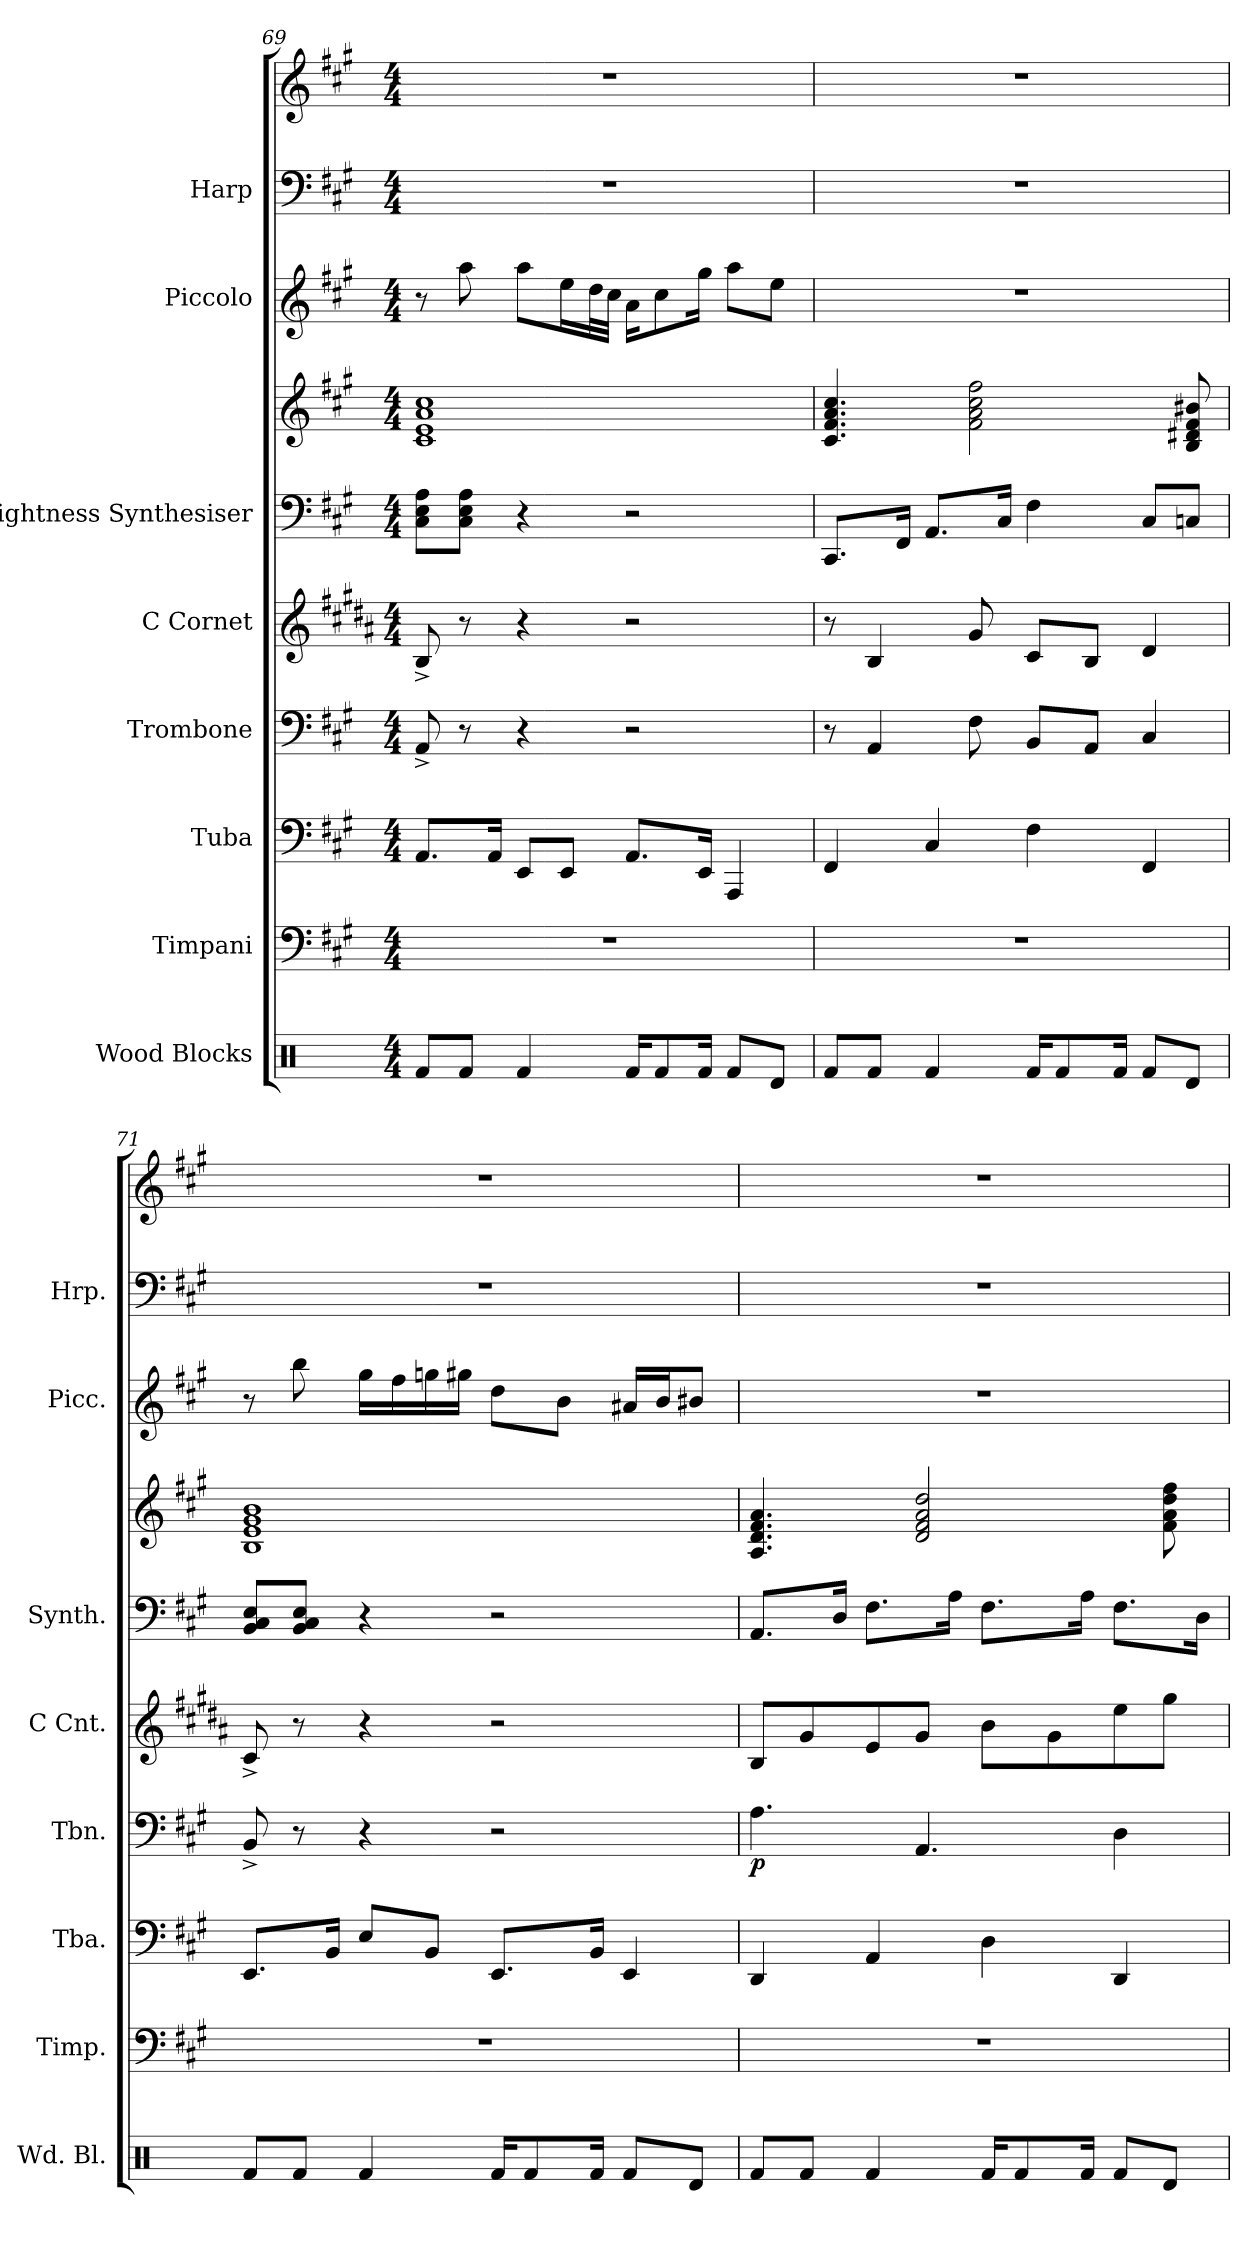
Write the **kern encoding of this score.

**kern	**kern	**kern	**kern	**dynam	**kern	**kern	**kern	**kern	**kern	**kern
*part8	*part7	*part6	*part5	*part5	*part4	*part3	*part3	*part2	*part1	*part1
*staff10	*staff9	*staff8	*staff7	*staff7	*staff6	*staff5	*staff4	*staff3	*staff2	*staff1
*I"Wood Blocks	*I"Timpani	*I"Tuba	*I"Trombone	*	*I"C Cornet	*I"Brightness Synthesiser	*	*I"Piccolo	*I"Harp	*
*I'Wd. Bl.	*I'Timp.	*I'Tba.	*I'Tbn.	*	*I'C Cnt.	*I'Synth.	*	*I'Picc.	*I'Hrp.	*
*clefX	*clefF4	*clefF4	*clefF4	*	*clefG2	*clefF4	*clefG2	*clefG2	*clefF4	*clefG2
*	*	*	*	*	*ITrd1c2	*	*	*ITrd-7c-12	*	*
*k[]	*k[f#c#g#]	*k[f#c#g#]	*k[f#c#g#]	*	*k[f#c#g#]	*k[f#c#g#]	*k[f#c#g#]	*k[f#c#g#]	*k[f#c#g#]	*k[f#c#g#]
*M4/4	*M4/4	*M4/4	*M4/4	*	*M4/4	*M4/4	*M4/4	*M4/4	*M4/4	*M4/4
=69	=69	=69	=69	=69	=69	=69	=69	=69	=69	=69
8Rf/L	1r	8.AA/L	8AA^/	.	8A^/	8C#\ 8E\ 8A\L	1c# 1e 1a 1cc#	8r	1r	1r
8Rf/J	.	.	8r	.	8r	8C#\ 8E\ 8A\J	.	8aaa\	.	.
.	.	16AA/Jk	.	.	.	.	.	.	.	.
4Rf/	.	8EE/L	4r	.	4r	4r	.	8aaa\L	.	.
.	.	8EE/J	.	.	.	.	.	16eee\L	.	.
.	.	.	.	.	.	.	.	32ddd\L	.	.
.	.	.	.	.	.	.	.	32ccc#\JJJ	.	.
16Rf/KL	.	8.AA/L	2r	.	2r	2r	.	16aa\KL	.	.
8Rf/	.	.	.	.	.	.	.	8ccc#\	.	.
16Rf/Jk	.	16EE/Jk	.	.	.	.	.	16ggg#\Jk	.	.
8Rf/L	.	4AAA/	.	.	.	.	.	8aaa\L	.	.
8Rd/J	.	.	.	.	.	.	.	8eee\J	.	.
=70	=70	=70	=70	=70	=70	=70	=70	=70	=70	=70
8Rf/L	1r	4FF#/	8r	.	8r	8.CC#/L	4.c#/ 4.f#/ 4.a/ 4.cc#/	1r	1r	1r
8Rf/J	.	.	4AA/	.	4A/	.	.	.	.	.
.	.	.	.	.	.	16FF#/Jk	.	.	.	.
4Rf/	.	4C#/	.	.	.	8.AA/L	.	.	.	.
.	.	.	8F#\	.	8f#/	.	2f#\ 2a\ 2cc#\ 2ff#\	.	.	.
.	.	.	.	.	.	16C#/Jk	.	.	.	.
16Rf/KL	.	4F#\	8BB/L	.	8B/L	4F#\	.	.	.	.
8Rf/	.	.	.	.	.	.	.	.	.	.
.	.	.	8AA/J	.	8A/J	.	.	.	.	.
16Rf/Jk	.	.	.	.	.	.	.	.	.	.
8Rf/L	.	4FF#/	4C#/	.	4c#/	8C#/L	.	.	.	.
8Rd/J	.	.	.	.	.	8Cn/J	8B/ 8d#X/ 8f#/ 8b#X/	.	.	.
!!LO:PB:g=z
=71	=71	=71	=71	=71	=71	=71	=71	=71	=71	=71
8Rf/L	1r	8.EE/L	8BB^/	.	8B^/	8BB/ 8C#/ 8E/L	1B 1e 1g# 1b	8r	1r	1r
8Rf/J	.	.	8r	.	8r	8BB/ 8C#/ 8E/J	.	8bbb\	.	.
.	.	16BB/Jk	.	.	.	.	.	.	.	.
4Rf/	.	8E/L	4r	.	4r	4r	.	16ggg#\LL	.	.
.	.	.	.	.	.	.	.	16fff#\	.	.
.	.	8BB/J	.	.	.	.	.	16gggn\	.	.
.	.	.	.	.	.	.	.	16ggg#X\JJ	.	.
16Rf/KL	.	8.EE/L	2r	.	2r	2r	.	8ddd\L	.	.
8Rf/	.	.	.	.	.	.	.	.	.	.
.	.	.	.	.	.	.	.	8bb\J	.	.
16Rf/Jk	.	16BB/Jk	.	.	.	.	.	.	.	.
8Rf/L	.	4EE/	.	.	.	.	.	16aa#X/LL	.	.
.	.	.	.	.	.	.	.	16bb/J	.	.
8Rd/J	.	.	.	.	.	.	.	8bb#X/J	.	.
=72	=72	=72	=72	=72	=72	=72	=72	=72	=72	=72
!	!	!	!	!LO:DY:b	!	!	!	!	!	!
8Rf/L	1r	4DD/	4.A\	p	8A/L	8.AA/L	4.A/ 4.d/ 4.f#/ 4.a/	1r	1r	1r
8Rf/J	.	.	.	.	8f#/	.	.	.	.	.
.	.	.	.	.	.	16D/Jk	.	.	.	.
4Rf/	.	4AA/	.	.	8d/	8.F#\L	.	.	.	.
.	.	.	4.AA/	.	8f#/J	.	2d/ 2f#/ 2a/ 2dd/	.	.	.
.	.	.	.	.	.	16A\Jk	.	.	.	.
16Rf/KL	.	4D\	.	.	8a\L	8.F#\L	.	.	.	.
8Rf/	.	.	.	.	.	.	.	.	.	.
.	.	.	.	.	8f#\	.	.	.	.	.
16Rf/Jk	.	.	.	.	.	16A\Jk	.	.	.	.
8Rf/L	.	4DD/	4D\	.	8dd\	8.F#\L	.	.	.	.
8Rd/J	.	.	.	.	8ff#\J	.	8f#\ 8a\ 8dd\ 8ff#\	.	.	.
.	.	.	.	.	.	16D\Jk	.	.	.	.
=	=	=	=	=	=	=	=	=	=	=
*-	*-	*-	*-	*-	*-	*-	*-	*-	*-	*-
